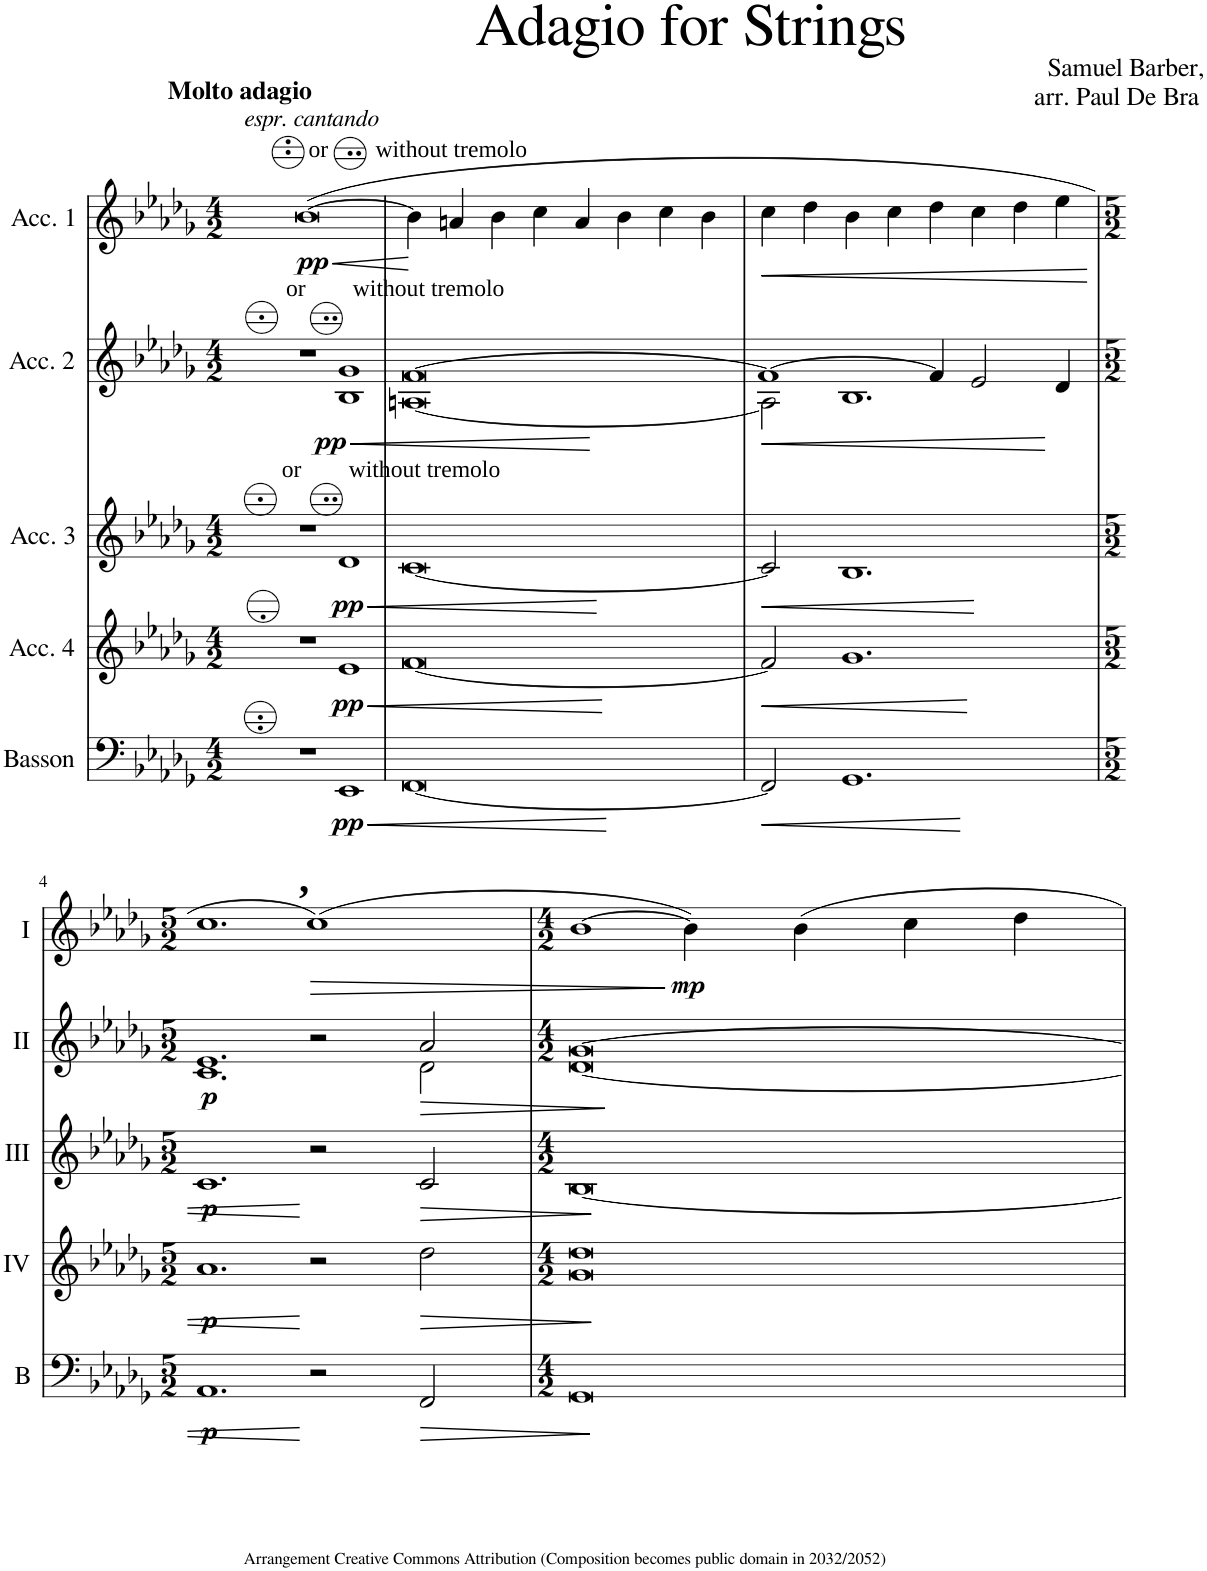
**kern	**dynam	**kern	**dynam	**kern	**dynam	**kern	**dynam	**kern	**dynam
*part5	*part5	*part4	*part4	*part3	*part3	*part2	*part2	*part1	*part1
*staff5	*staff5	*staff4	*staff4	*staff3	*staff3	*staff2	*staff2	*staff1	*staff1
*I"Basson	*	*I"Acc. 4	*	*I"Acc. 3	*	*I"Acc. 2	*	*I"Acc. 1	*
*I'B	*	*	*	*	*	*	*	*	*
*clefF4	*	*clefG2	*	*clefG2	*	*clefG2	*	*clefG2	*
*Trd7c12	*	*Trd7c12	*	*	*	*	*	*	*
*k[b-e-a-d-g-]	*	*k[b-e-a-d-g-]	*	*k[b-e-a-d-g-]	*	*k[b-e-a-d-g-]	*	*k[b-e-a-d-g-]	*
*M4/2	*	*M4/2	*	*M4/2	*	*M4/2	*	*M4/2	*
=1	=1	=1	=1	=1	=1	=1	=1	=1	=1
*	*	*	*	*	*	*^	*	*	*
!	!	!	!	!	!	!	!	!	!LO:TX:a:t=or        without tremolo	!
!	!	!	!	!	!	!	!	!	!LO:TX:a:B:t=Molto adagio	!
!	!	!	!	!	!	!	!	!	!LO:TX:a:i:t=espr. cantando	!
!	!	!	!	!	!	!	!	!	!LO:TX:a:t=Adagio for Strings	!
!	!	!	!	!	!	!	!	!	!LO:TX:a:t=Samuel Barber,	!
!	!	!	!	!	!	!	!	!	!LO:TX:a:t=arr. Paul De Bra	!
!	!	!	!	!	!	!	!	!	!	!LO:HP:b
!	!	!	!	!	!	!	!	!	!	!LO:DY:n=1:b
1r	.	1r	.	1r	.	1r	1ryy	.	([0b-	< pp
!	!	!	!	!	!	!LO:TX:a:t=or        without tremolo	!	!	!	!
!	!	!	!	!LO:TX:a:t=or        without tremolo	!	!	!	!	!	!
!	!LO:HP:b	!	!LO:HP:b	!	!LO:HP:b	!	!	!LO:HP:b	!	!
!	!LO:DY:n=1:b	!	!LO:DY:n=1:b	!	!LO:DY:n=1:b	!	!	!LO:DY:n=1:b	!	!
1EE-	< pp	1e-	< pp	1d-	< pp	1g-	1B-	< pp	.	.
=2	=2	=2	=2	=2	=2	=2	=2	=2	=2	=2
[0FF	.	[0f	.	[0c	.	[0f	[0An	.	4b-\]	.
.	.	.	.	.	.	.	.	.	4an/	[
.	.	.	.	.	.	.	.	.	4b-\	.
.	.	.	.	.	.	.	.	.	4cc\	.
.	.	.	.	.	.	.	.	.	4a/	.
.	.	.	.	.	.	.	.	.	4b-\	.
.	.	.	.	.	.	.	.	.	4cc\	.
.	.	.	.	.	.	.	.	.	4b-\	.
*	*	*	*	*	*	*v	*v	*	*	*
.	[	.	[	.	[	.	[	.	.
=3	=3	=3	=3	=3	=3	=3	=3	=3	=3
!	!LO:HP:b	!	!LO:HP:b	!	!LO:HP:b	!	!LO:HP:b	!	!LO:HP:b
*	*	*	*	*	*	*^	*	*	*
2FF/]	<	2f/]	<	2c/]	<	1f_	2A\]	<	4cc\	<
.	.	.	.	.	.	.	.	.	4dd-\	.
1.GG-	.	1.g-	.	1.B-	.	.	1.B-	.	4b-\	.
.	.	.	.	.	.	.	.	.	4cc\	.
.	.	.	.	.	.	4f/]	.	.	4dd-\	.
.	.	.	.	.	.	2e-/	.	.	4cc\	.
.	.	.	.	.	.	.	.	.	4dd-\	.
.	.	.	.	.	.	4d-/	.	[	4ee-\	.
*	*	*	*	*	*	*v	*v	*	*	*
.	.	.	.	.	.	.	.	.	[
!!LO:LB:g=z
=4	=4	=4	=4	=4	=4	=4	=4	=4	=4
*M5/2	*	*M5/2	*	*M5/2	*	*M5/2	*	*M5/2	*
*	*	*	*	*	*	*^	*	*	*
!	!LO:DY:b	!	!LO:DY:b	!	!LO:DY:b	!	!	!LO:DY:b	!	!
1.AA-	p	1.a-	p	1.c	p	1.e-	1.c	p	1.cc	.
!	!	!	!	!	!	!	!	!	!LO:TX:a:B:t=,	!
!	!	!	!	!	!	!	!	!	!	!LO:HP:b
2r	[	2r	[	2r	[	2r	2ryy	.	(1cc)	>
!	!LO:HP:b	!	!LO:HP:b	!	!LO:HP:b	!	!	!LO:HP:b	!	!
2FF/	>	2dd-\	>	2c/	>	2a-/	2d-\	>	.	.
*	*	*	*	*	*	*v	*v	*	*	*
.	]	.	]	.	]	.	]	.	.
=5	=5	=5	=5	=5	=5	=5	=5	=5	=5
*M4/2	*	*M4/2	*	*M4/2	*	*M4/2	*	*M4/2	*
*	*	*	*	*	*	*^	*	*	*
0GG-	.	0g- 0dd-	.	[0B-	.	[0g-	[0d-	.	[1b-	.
!	!	!	!	!	!	!	!	!	!	!LO:DY:n=1:b
.	.	.	.	.	.	.	.	.	4b-\])	] mp
.	.	.	.	.	.	.	.	.	4b-\	.
.	.	.	.	.	.	.	.	.	4cc\	.
.	.	.	.	.	.	.	.	.	4dd-\	.
*	*	*	*	*	*	*v	*v	*	*	*
=	=	=	=	=	=	=	=	=	=
*-	*-	*-	*-	*-	*-	*-	*-	*-	*-
